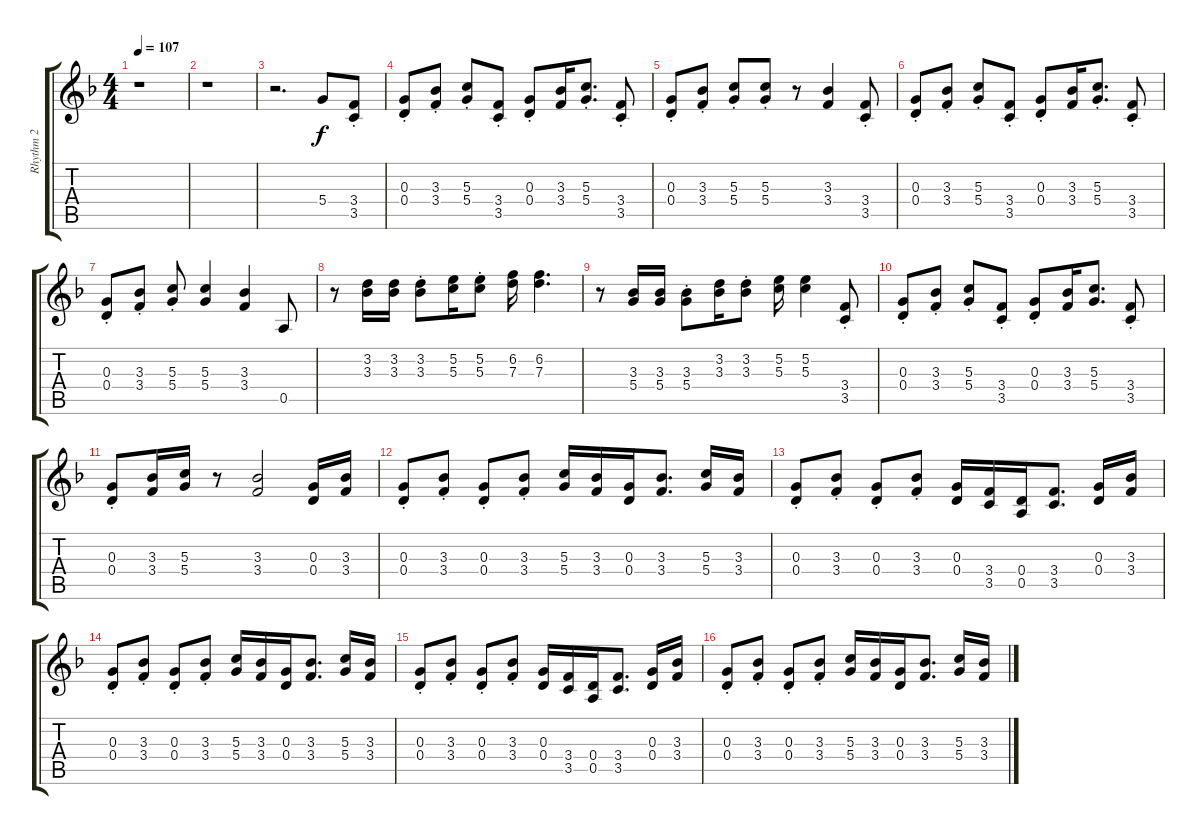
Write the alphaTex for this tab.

\track ("Rhythm 2" "Rhythm 2") {instrument distortionguitar}
\staff {score tabs}
\tuning (E4 B3 G3 D3 A2 E2) {hide}
\ts (4 4)
\tempo 107
\clef g2
\ks f
r.1{dy f} |
r.1 |
r.2{d} 5.4.8 (3.4{st} 3.5{st}).8 |
(0.3{st} 0.4{st}).8 (3.3{st} 3.4{st}).8 (5.3{st} 5.4{st}).8 (3.4{st} 3.5{st}).8 (0.3{st} 0.4{st}).8 (3.3 3.4).16 (5.3{st} 5.4{st}).8{d} (3.4{st} 3.5{st}).8 |
(0.3{st} 0.4{st}).8 (3.3{st} 3.4{st}).8 (5.3{st} 5.4{st}).8 (5.3{st} 5.4{st}).8 r.8 (3.3 3.4).4 (3.4{st} 3.5{st}).8 |
(0.3{st} 0.4{st}).8 (3.3{st} 3.4{st}).8 (5.3{st} 5.4{st}).8 (3.4{st} 3.5{st}).8 (0.3{st} 0.4{st}).8 (3.3 3.4).16 (5.3{st} 5.4{st}).8{d} (3.4{st} 3.5{st}).8 |
(0.3{st} 0.4{st}).8 (3.3{st} 3.4{st}).8 (5.3{st} 5.4{st}).8 (5.3 5.4).4 (3.3 3.4).4 0.5.8 |
r.8 (3.2 3.3).16 (3.2 3.3).16 (3.2{st} 3.3{st}).8 (5.2 5.3).16 (5.2{st} 5.3{st}).8 (6.2 7.3).16 (6.2 7.3).4{d} |
r.8 (3.3 5.4).16 (3.3 5.4).16 (3.3{st} 5.4{st}).8 (3.2 3.3).16 (3.2{st} 3.3{st}).8 (5.2 5.3).16 (5.2 5.3).4 (3.4{st} 3.5{st}).8 |
(0.3{st} 0.4{st}).8 (3.3{st} 3.4{st}).8 (5.3{st} 5.4{st}).8 (3.4{st} 3.5{st}).8 (0.3{st} 0.4{st}).8 (3.3 3.4).16 (5.3 5.4).8{d} (3.4{st} 3.5{st}).8 |
(0.3{st} 0.4{st}).8 (3.3 3.4).16 (5.3 5.4).16 r.8 (3.3 3.4).2 (0.3 0.4).16 (3.3 3.4).16 |
(0.3{st} 0.4{st}).8 (3.3{st} 3.4{st}).8 (0.3{st} 0.4{st}).8 (3.3{st} 3.4{st}).8 (5.3 5.4).16 (3.3 3.4).16 (0.3 0.4).16 (3.3 3.4).8{d} (5.3 5.4).16 (3.3 3.4).16 |
(0.3{st} 0.4{st}).8 (3.3{st} 3.4{st}).8 (0.3{st} 0.4{st}).8 (3.3{st} 3.4{st}).8 (0.3 0.4).16 (3.4 3.5).16 (0.4 0.5).16 (3.4 3.5).8{d} (0.3 0.4).16 (3.3 3.4).16 |
(0.3{st} 0.4{st}).8 (3.3{st} 3.4{st}).8 (0.3{st} 0.4{st}).8 (3.3{st} 3.4{st}).8 (5.3 5.4).16 (3.3 3.4).16 (0.3 0.4).16 (3.3 3.4).8{d} (5.3 5.4).16 (3.3 3.4).16 |
(0.3{st} 0.4{st}).8 (3.3{st} 3.4{st}).8 (0.3{st} 0.4{st}).8 (3.3{st} 3.4{st}).8 (0.3 0.4).16 (3.4 3.5).16 (0.4 0.5).16 (3.4 3.5).8{d} (0.3 0.4).16 (3.3 3.4).16 |
(0.3{st} 0.4{st}).8 (3.3{st} 3.4{st}).8 (0.3{st} 0.4{st}).8 (3.3{st} 3.4{st}).8 (5.3 5.4).16 (3.3 3.4).16 (0.3 0.4).16 (3.3 3.4).8{d} (5.3 5.4).16 (3.3 3.4).16
